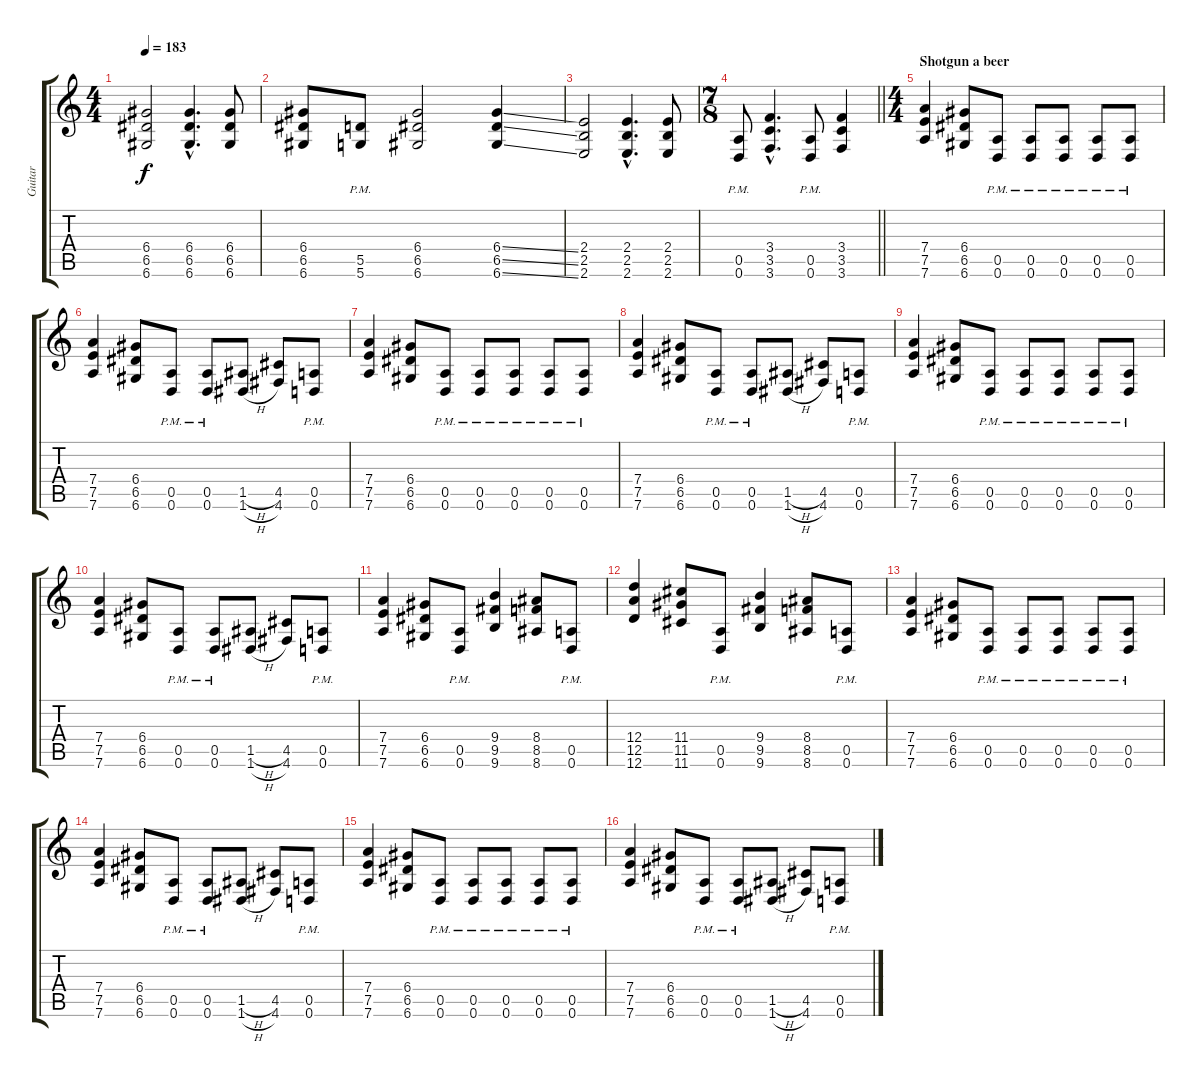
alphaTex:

\track ("Guitar" "Guitar") {instrument distortionguitar}
\staff {score tabs}
\tuning (E4 B3 G3 D3 A2 D2) {hide}
\ts (4 4)
\tempo 183
\clef g2
\ks c
(6.4 6.5 6.6).2{dy f} (6.4{hac} 6.5{hac} 6.6{hac}).4{d} (6.4 6.5 6.6).8 |
(6.4 6.5 6.6).8 (5.5{pm} 5.6{pm}).8 (6.4 6.5 6.6).2 (6.4{ss} 6.5{ss} 6.6{ss}).4 |
(2.4 2.5 2.6).2 (2.4{hac} 2.5{hac} 2.6{hac}).4{d} (2.4 2.5 2.6).8 |
\ts (7 8)
\barLineRight lightlight
(0.5{pm} 0.6{pm}).8 (3.4{hac} 3.5{hac} 3.6{hac}).4{d} (0.5{pm} 0.6{pm}).8 (3.4 3.5 3.6).4 |
\ts (4 4)
\section ("" "Shotgun a beer")
(7.4 7.5 7.6).4 (6.4 6.5 6.6).8 (0.5{pm} 0.6{pm}).8 (0.5{pm} 0.6{pm}).8 (0.5{pm} 0.6{pm}).8 (0.5{pm} 0.6{pm}).8 (0.5{pm} 0.6{pm}).8 |
(7.4 7.5 7.6).4 (6.4 6.5 6.6).8 (0.5{pm} 0.6{pm}).8 (0.5{pm} 0.6{pm}).8 (1.5{h} 1.6{h}).8 (4.5 4.6).8 (0.5{pm} 0.6{pm}).8 |
(7.4 7.5 7.6).4 (6.4 6.5 6.6).8 (0.5{pm} 0.6{pm}).8 (0.5{pm} 0.6{pm}).8 (0.5{pm} 0.6{pm}).8 (0.5{pm} 0.6{pm}).8 (0.5{pm} 0.6{pm}).8 |
(7.4 7.5 7.6).4 (6.4 6.5 6.6).8 (0.5{pm} 0.6{pm}).8 (0.5{pm} 0.6{pm}).8 (1.5{h} 1.6{h}).8 (4.5 4.6).8 (0.5{pm} 0.6{pm}).8 |
(7.4 7.5 7.6).4 (6.4 6.5 6.6).8 (0.5{pm} 0.6{pm}).8 (0.5{pm} 0.6{pm}).8 (0.5{pm} 0.6{pm}).8 (0.5{pm} 0.6{pm}).8 (0.5{pm} 0.6{pm}).8 |
(7.4 7.5 7.6).4 (6.4 6.5 6.6).8 (0.5{pm} 0.6{pm}).8 (0.5{pm} 0.6{pm}).8 (1.5{h} 1.6{h}).8 (4.5 4.6).8 (0.5{pm} 0.6{pm}).8 |
(7.4 7.5 7.6).4 (6.4 6.5 6.6).8 (0.5{pm} 0.6).8 (9.4 9.5 9.6).4 (8.4 8.5 8.6).8 (0.5{pm} 0.6{pm}).8 |
(12.4 12.5 12.6).4 (11.4 11.5 11.6).8 (0.5{pm} 0.6{pm}).8 (9.4 9.5 9.6).4 (8.4 8.5 8.6).8 (0.5{pm} 0.6{pm}).8 |
(7.4 7.5 7.6).4 (6.4 6.5 6.6).8 (0.5{pm} 0.6{pm}).8 (0.5{pm} 0.6{pm}).8 (0.5{pm} 0.6{pm}).8 (0.5{pm} 0.6{pm}).8 (0.5{pm} 0.6{pm}).8 |
(7.4 7.5 7.6).4 (6.4 6.5 6.6).8 (0.5{pm} 0.6{pm}).8 (0.5{pm} 0.6{pm}).8 (1.5{h} 1.6{h}).8 (4.5 4.6).8 (0.5{pm} 0.6{pm}).8 |
(7.4 7.5 7.6).4 (6.4 6.5 6.6).8 (0.5{pm} 0.6{pm}).8 (0.5{pm} 0.6{pm}).8 (0.5{pm} 0.6{pm}).8 (0.5{pm} 0.6{pm}).8 (0.5{pm} 0.6{pm}).8 |
(7.4 7.5 7.6).4 (6.4 6.5 6.6).8 (0.5{pm} 0.6{pm}).8 (0.5{pm} 0.6{pm}).8 (1.5{h} 1.6{h}).8 (4.5 4.6).8 (0.5{pm} 0.6{pm}).8
